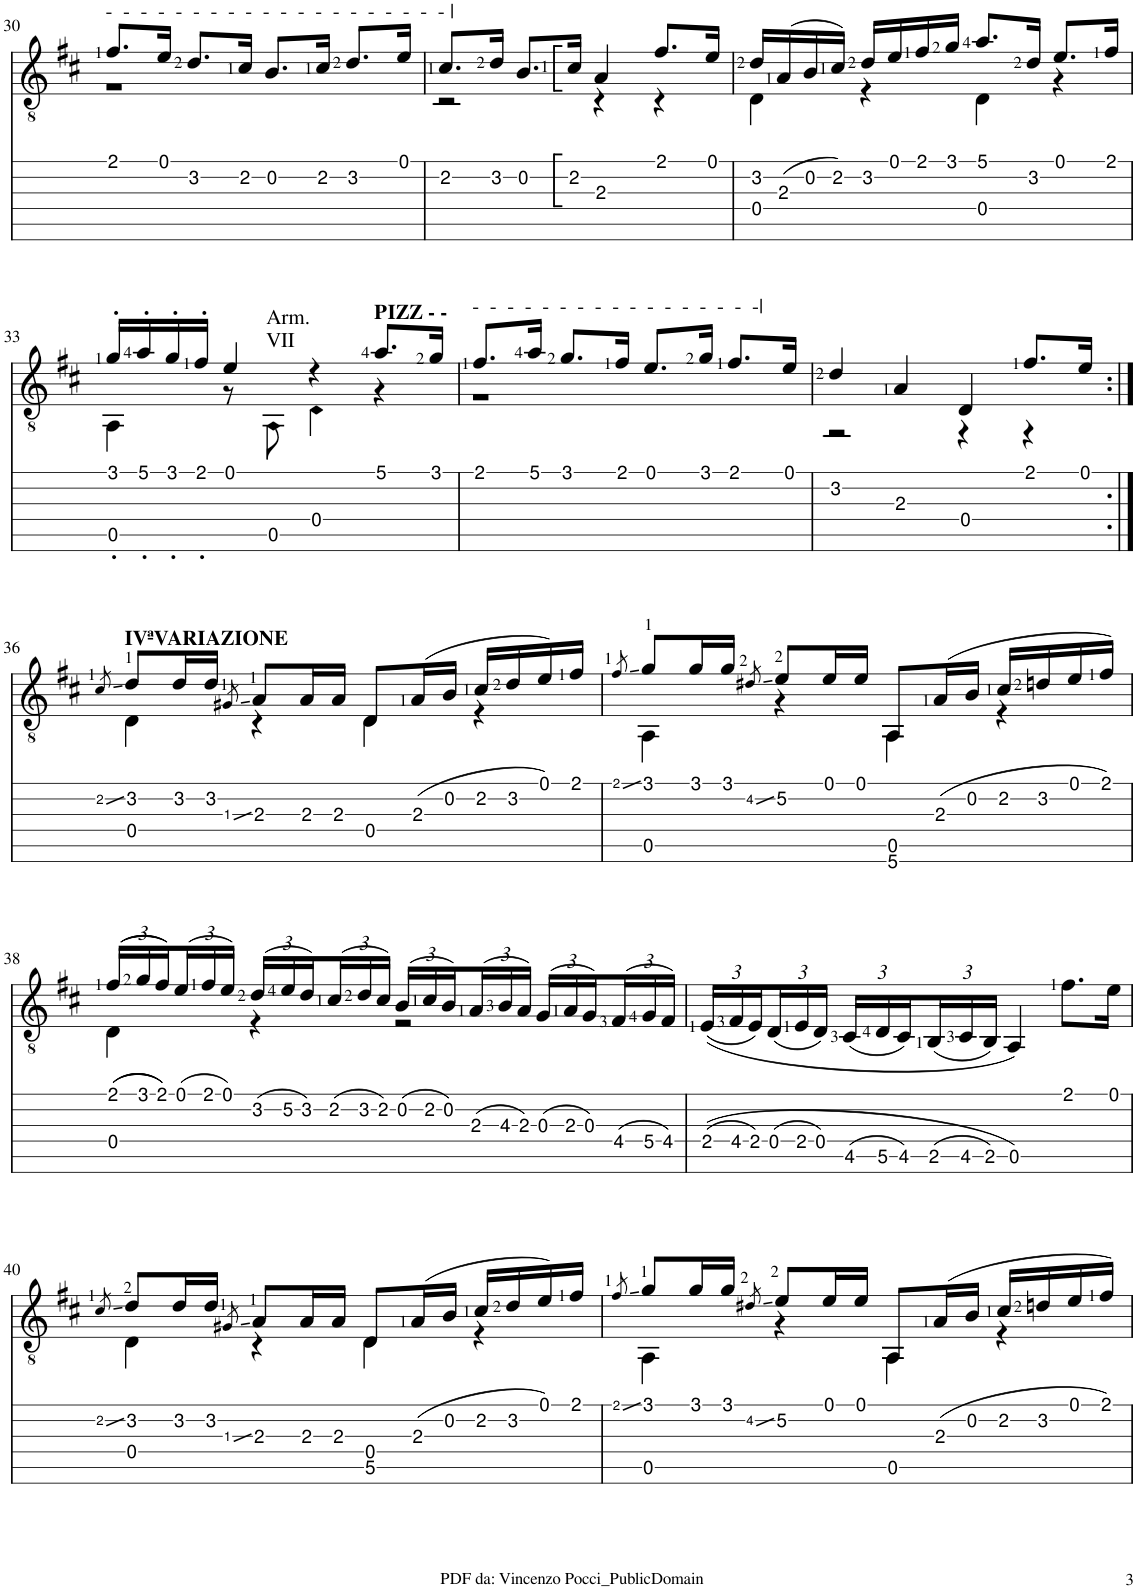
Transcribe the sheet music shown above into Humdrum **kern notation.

**kern	**kern
*part1	*part1
*staff2	*staff1
*I"Guitar	*
*I'Guit.	*
!!LO:PB:g=z
*	*clefGv2
*k[f#c#]	*k[f#c#]
*M4/4	*M4/4
*met(c)	*met(c)
=30	=30
*^	*^
!	!	!LO:TX:a:t=-  -  -  -  -  -  -  -  -  -  -  -  -  -  -  -  -  -  -  - |	!
8.f#L	1r	8.f#/L	1r
16eJk	.	16e/Jk	.
8.dL	.	8.d/L	.
16c#Jk	.	16c#/Jk	.
8.BL	.	8.B/L	.
16c#Jk	.	16c#/Jk	.
8.dL	.	8.d/L	.
16eJk	.	16e/Jk	.
=31	=31	=31	=31
8.c#L	2r	8.c#/L	2r
16dJk	.	16d/Jk	.
8.BL	.	8.B/L	.
16c#Jk	.	16c#/Jk	.
4A	4r	4A/	4r
8.f#L	4r	8.f#/L	4r
16eJk	.	16e/Jk	.
=32	=32	=32	=32
16dLL	4D	16d/LL	4D\
16AJ	.	(16A/	.
16BL	.	16B/	.
16c#JJ	.	16c#/JJ)	.
16dLL	4r	16d/LL	4r
16eJ	.	16e/	.
16f#L	.	16f#/	.
16gJJ	.	16g/JJ	.
8.aL	4D	8.a/L	4D\
16dJk	.	16d/Jk	.
8.eL	4r	8.e/L	4r
16f#Jk	.	16f#/Jk	.
!!LO:LB:g=z	!!
=33	=33	=33	=33
16g'LL	4AA	16g'/LL	4AA\
16a'J	.	16a'/	.
16g'L	.	16g'/	.
16f#'JJ	.	16f#'/JJ	.
4e	8r	4e/	8r
!	!	!	!LO:TX:a:t=Arm.
!	!	!	!LO:TX:a:t=VII
.	8AA	.	8AA\
4r	4D	4r	4D\
!	!	!LO:TX:a:B:t=PIZZ - -	!
8.aL	4r	8.a/L	4r
16gJk	.	16g/Jk	.
=34	=34	=34	=34
!	!	!LO:TX:a:t=-  -  -  -  -  -  -  -  -  -  -  -  -  -  -  -  -|	!
8.f#L	1r	8.f#/L	1r
16aJk	.	16a/Jk	.
8.gL	.	8.g/L	.
16f#Jk	.	16f#/Jk	.
8.eL	.	8.e/L	.
16gJk	.	16g/Jk	.
8.f#L	.	8.f#/L	.
16eJk	.	16e/Jk	.
=35	=35	=35	=35
4d	2r	4d/	2r
4A	.	4A/	.
4D	4r	4D/	4r
8.f#L	4r	8.f#/L	4r
16eJk	.	16e/Jk	.
!!LO:LB:g=z	!!
=36:|!	=36:|!	=36:|!	=36:|!
qc#	.	8qc#/	.
!	!	!LO:TX:a:B:t=IVªVARIAZIONE	!
8dL	4D	8d/L	4D\
16dL	.	16d/L	.
16dJJ	.	16d/JJ	.
qG#	.	8qG#X/	.
8AL	4r	8A/L	4r
16AL	.	16A/L	.
16AJJ	.	16A/JJ	.
8DL	4D	8D/L	4D\
16AL	.	(16A/L	.
16BJJ	.	16B/JJ	.
16c#LL	4r	16c#/LL	4r
16dJ	.	16d/	.
16eL	.	16e/)	.
16f#JJ	.	16f#/JJ	.
=37	=37	=37	=37
qf#	.	8qf#/	.
8gL	4AA	8g/L	4AA\
16gL	.	16g/L	.
16gJJ	.	16g/JJ	.
qd#	.	8qd#X/	.
8eL	4r	8e/L	4r
16eL	.	16e/L	.
16eJJ	.	16e/JJ	.
8AAL	4AA	8AA/L	4AA\
16AL	.	(16A/L	.
16BJJ	.	16B/JJ	.
16c#LL	4r	16c#/LL	4r
16dJ	.	16dn/	.
16eL	.	16e/	.
16f#JJ	.	16f#/JJ)	.
!!LO:LB:g=z	!!
=38	=38	=38	=38
*Xbrackettup	*	*Xbrackettup	*
24f#LL	4D	((24f#/LL	4D\
24g	.	24g/	.
24f#J	.	24f#/))	.
24eL	.	(24e/	.
24f#	.	24f#/	.
24eJJ	.	24e/JJ)	.
24dLL	4r	(24d/LL	4r
24e	.	24e/	.
24dJ	.	24d/)	.
24c#L	.	(24c#/	.
24d	.	24d/	.
24c#JJ	.	24c#/JJ)	.
24BLL	2r	(24B/LL	2r
24c#	.	24c#/	.
24BJ	.	24B/)	.
24AL	.	(24A/	.
24B	.	24B/	.
24AJJ	.	24A/JJ)	.
24GLL	.	(24G/LL	.
24A	.	24A/	.
24GJ	.	24G/)	.
24F#L	.	(24F#/	.
24G	.	24G/	.
24F#JJ	.	24F#/JJ)	.
*v	*v	*	*
*	*v	*v
=39	=39
24ELL	((24E/LL
24F#	24F#/
24EJ	24E/)
24DL	(24D/
24E	24E/
24DJJ	24D/JJ)
24C#LL	(24C#/LL
24D	24D/
24C#J	24C#/)
24BBL	(24BB/
24C#	24C#/
24BBJJ	24BB/JJ)
4AA	4AA/)
8.f#L	8.f#\L
16eJk	16e\Jk
!!LO:LB:g=z
=40	=40
qc#	8qc#/
*^	*^
8dL	4D	8d/L	4D\
16dL	.	16d/L	.
16dJJ	.	16d/JJ	.
qG#X	.	8qG#X/	.
8AL	4r	8A/L	4r
16AL	.	16A/L	.
16AJJ	.	16A/JJ	.
8DL	4D	8D/L	4D\
16AL	.	(16A/L	.
16BJJ	.	16B/JJ	.
16c#LL	4r	16c#/LL	4r
16dJ	.	16d/	.
16eL	.	16e/)	.
16f#JJ	.	16f#/JJ	.
=41	=41	=41	=41
qf#	.	8qf#/	.
8gL	4AA	8g/L	4AA\
16gL	.	16g/L	.
16gJJ	.	16g/JJ	.
qd#X	.	8qd#X/	.
8eL	4r	8e/L	4r
16eL	.	16e/L	.
16eJJ	.	16e/JJ	.
8AAL	4AA	8AA/L	4AA\
16AL	.	(16A/L	.
16BJJ	.	16B/JJ	.
16c#LL	4r	16c#/LL	4r
16dJ	.	16dn/	.
16eL	.	16e/	.
16f#JJ	.	16f#/JJ)	.
*v	*v	*	*
*	*v	*v
=	=
*-	*-
